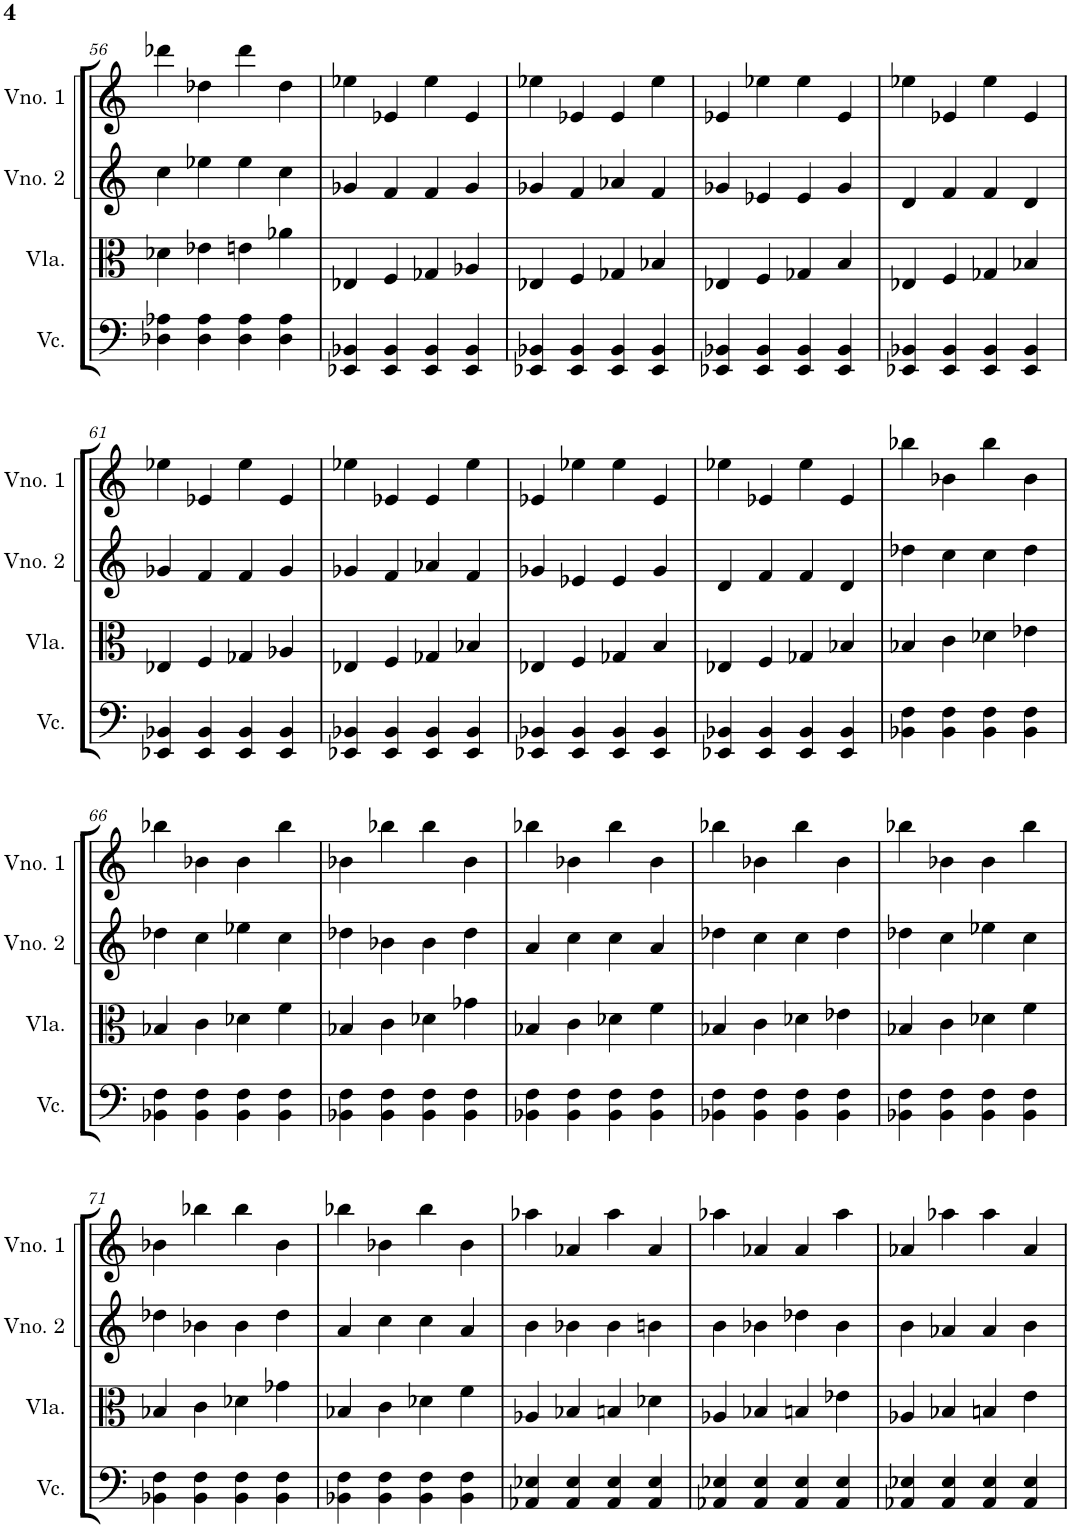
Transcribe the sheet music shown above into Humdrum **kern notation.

**kern	**kern	**kern	**kern
*part4	*part3	*part2	*part1
*staff4	*staff3	*staff2	*staff1
*I"Violoncelo	*I"Viola	*I"Violino 2	*I"Violino 1
*I'Vc.	*I'Vla.	*I'Vno. 2	*I'Vno. 1
!!LO:PB:g=z
*clefF4	*clefC3	*clefG2	*clefG2
*k[]	*k[]	*k[]	*k[]
*M4/4	*M4/4	*M4/4	*M4/4
=56	=56	=56	=56
4D-X\ 4A-X\	4d-X\	4cc\	4ddd-X\
4D-\ 4A-\	4e-X\	4ee-X\	4dd-X\
4D-\ 4A-\	4en\	4ee-\	4ddd-\
4D-\ 4A-\	4a-X\	4cc\	4dd-\
=57	=57	=57	=57
4EE-X/ 4BB-X/	4E-X/	4g-X/	4ee-X\
4EE-/ 4BB-/	4F/	4f/	4e-X/
4EE-/ 4BB-/	4G-X/	4f/	4ee-\
4EE-/ 4BB-/	4A-X/	4g-/	4e-/
=58	=58	=58	=58
4EE-X/ 4BB-X/	4E-X/	4g-X/	4ee-X\
4EE-/ 4BB-/	4F/	4f/	4e-X/
4EE-/ 4BB-/	4G-X/	4a-X/	4e-/
4EE-/ 4BB-/	4B-X/	4f/	4ee-\
=59	=59	=59	=59
4EE-X/ 4BB-X/	4E-X/	4g-X/	4e-X/
4EE-/ 4BB-/	4F/	4e-X/	4ee-X\
4EE-/ 4BB-/	4G-X/	4e-/	4ee-\
4EE-/ 4BB-/	4B/	4g-/	4e-/
=60	=60	=60	=60
4EE-X/ 4BB-X/	4E-X/	4d/	4ee-X\
4EE-/ 4BB-/	4F/	4f/	4e-X/
4EE-/ 4BB-/	4G-X/	4f/	4ee-\
4EE-/ 4BB-/	4B-X/	4d/	4e-/
!!LO:LB:g=z
=61	=61	=61	=61
4EE-X/ 4BB-X/	4E-X/	4g-X/	4ee-X\
4EE-/ 4BB-/	4F/	4f/	4e-X/
4EE-/ 4BB-/	4G-X/	4f/	4ee-\
4EE-/ 4BB-/	4A-X/	4g-/	4e-/
=62	=62	=62	=62
4EE-X/ 4BB-X/	4E-X/	4g-X/	4ee-X\
4EE-/ 4BB-/	4F/	4f/	4e-X/
4EE-/ 4BB-/	4G-X/	4a-X/	4e-/
4EE-/ 4BB-/	4B-X/	4f/	4ee-\
=63	=63	=63	=63
4EE-X/ 4BB-X/	4E-X/	4g-X/	4e-X/
4EE-/ 4BB-/	4F/	4e-X/	4ee-X\
4EE-/ 4BB-/	4G-X/	4e-/	4ee-\
4EE-/ 4BB-/	4B/	4g-/	4e-/
=64	=64	=64	=64
4EE-X/ 4BB-X/	4E-X/	4d/	4ee-X\
4EE-/ 4BB-/	4F/	4f/	4e-X/
4EE-/ 4BB-/	4G-X/	4f/	4ee-\
4EE-/ 4BB-/	4B-X/	4d/	4e-/
=65	=65	=65	=65
4BB-X\ 4F\	4B-X/	4dd-X\	4bb-X\
4BB-\ 4F\	4c\	4cc\	4b-X\
4BB-\ 4F\	4d-X\	4cc\	4bb-\
4BB-\ 4F\	4e-X\	4dd-\	4b-\
!!LO:LB:g=z
=66	=66	=66	=66
4BB-X\ 4F\	4B-X/	4dd-X\	4bb-X\
4BB-\ 4F\	4c\	4cc\	4b-X\
4BB-\ 4F\	4d-X\	4ee-X\	4b-\
4BB-\ 4F\	4f\	4cc\	4bb-\
=67	=67	=67	=67
4BB-X\ 4F\	4B-X/	4dd-X\	4b-X\
4BB-\ 4F\	4c\	4b-X\	4bb-X\
4BB-\ 4F\	4d-X\	4b-\	4bb-\
4BB-\ 4F\	4g-X\	4dd-\	4b-\
=68	=68	=68	=68
4BB-X\ 4F\	4B-X/	4a/	4bb-X\
4BB-\ 4F\	4c\	4cc\	4b-X\
4BB-\ 4F\	4d-X\	4cc\	4bb-\
4BB-\ 4F\	4f\	4a/	4b-\
=69	=69	=69	=69
4BB-X\ 4F\	4B-X/	4dd-X\	4bb-X\
4BB-\ 4F\	4c\	4cc\	4b-X\
4BB-\ 4F\	4d-X\	4cc\	4bb-\
4BB-\ 4F\	4e-X\	4dd-\	4b-\
=70	=70	=70	=70
4BB-X\ 4F\	4B-X/	4dd-X\	4bb-X\
4BB-\ 4F\	4c\	4cc\	4b-X\
4BB-\ 4F\	4d-X\	4ee-X\	4b-\
4BB-\ 4F\	4f\	4cc\	4bb-\
!!LO:LB:g=z
=71	=71	=71	=71
4BB-X\ 4F\	4B-X/	4dd-X\	4b-X\
4BB-\ 4F\	4c\	4b-X\	4bb-X\
4BB-\ 4F\	4d-X\	4b-\	4bb-\
4BB-\ 4F\	4g-X\	4dd-\	4b-\
=72	=72	=72	=72
4BB-X\ 4F\	4B-X/	4a/	4bb-X\
4BB-\ 4F\	4c\	4cc\	4b-X\
4BB-\ 4F\	4d-X\	4cc\	4bb-\
4BB-\ 4F\	4f\	4a/	4b-\
=73	=73	=73	=73
4AA-X/ 4E-X/	4A-X/	4b\	4aa-X\
4AA-/ 4E-/	4B-X/	4b-X\	4a-X/
4AA-/ 4E-/	4Bn/	4b-\	4aa-\
4AA-/ 4E-/	4d-X\	4bn\	4a-/
=74	=74	=74	=74
4AA-X/ 4E-X/	4A-X/	4b\	4aa-X\
4AA-/ 4E-/	4B-X/	4b-X\	4a-X/
4AA-/ 4E-/	4Bn/	4dd-X\	4a-/
4AA-/ 4E-/	4e-X\	4b-\	4aa-\
=75	=75	=75	=75
4AA-X/ 4E-X/	4A-X/	4b\	4a-X/
4AA-/ 4E-/	4B-X/	4a-X/	4aa-X\
4AA-/ 4E-/	4Bn/	4a-/	4aa-\
4AA-/ 4E-/	4e\	4b\	4a-/
=	=	=	=
*-	*-	*-	*-
